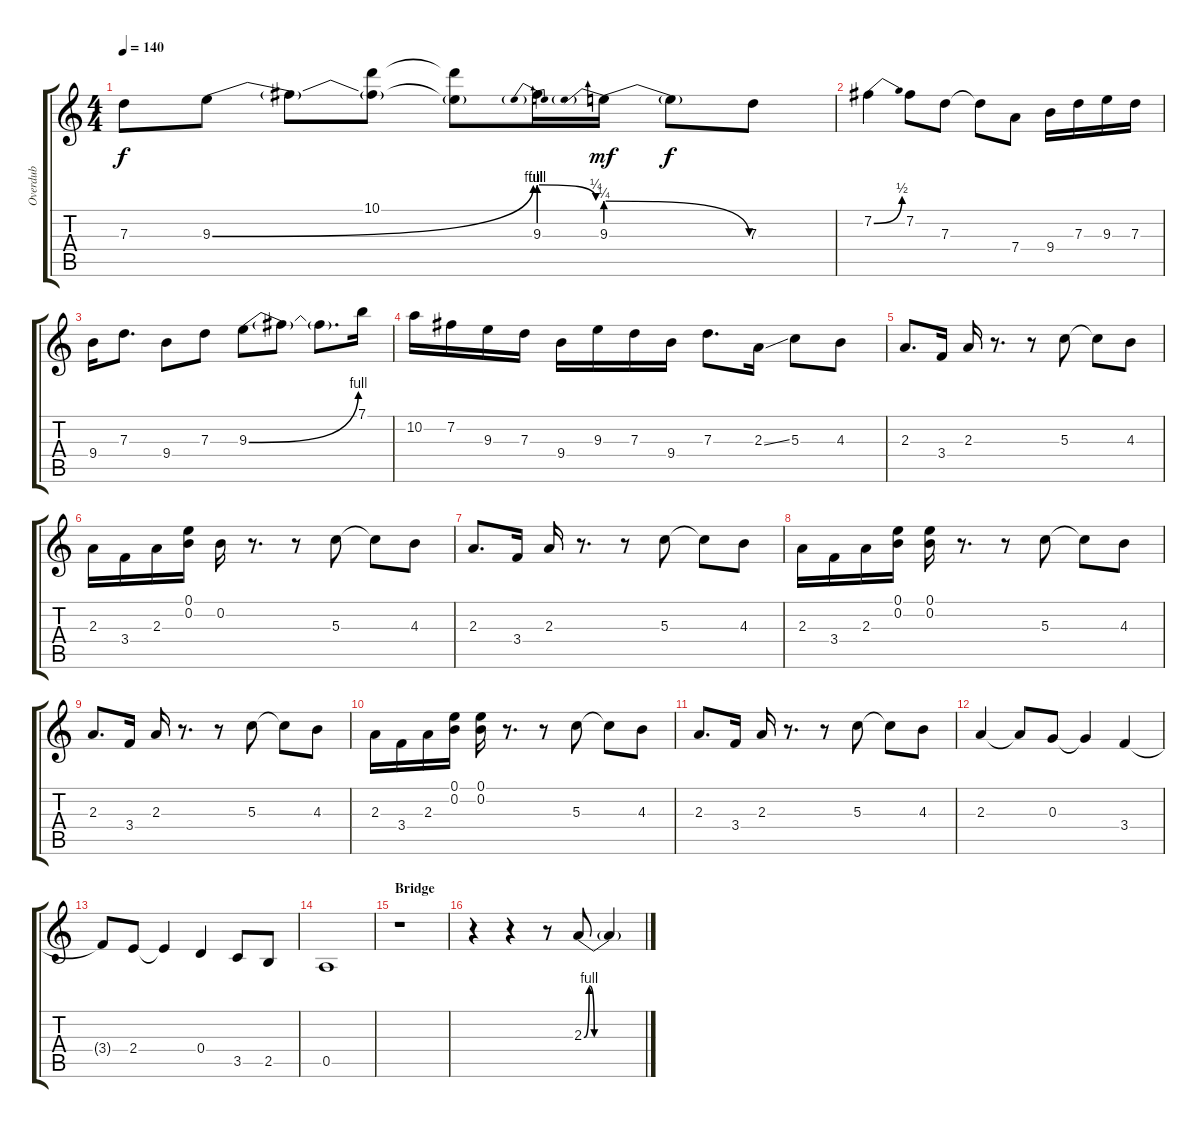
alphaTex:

\track ("Overdub" "Overdub") {instrument fretlessbass}
\staff {score tabs}
\tuning (E4 B3 G3 D3 A2 E2) {hide}
\ts (4 4)
\tempo 140
\clef g2
\ks c
7.3.8{dy f} 9.3{be (bend 0 0 60 4)}.8 9.3{t}.8 (10.1 9.3{t}).8 (10.1{t} 9.3{t}).8 9.3{be (prebendrelease 0 4 60 1)}.16 9.3{be (prebendrelease 0 1 60 0)}.16{dy mf} 9.3{t}.8{dy f} 7.3.8 |
7.2{be (bend 0 0 60 2)}.4 7.2.8 7.3.8 7.3{t}.8 7.4.8 9.4.16 7.3.16 9.3.16 7.3.16 |
9.4.16 7.3.8{d} 9.4.8 7.3.8 9.3{be (bend 0 0 60 4)}.8 9.3{t}.8 9.3{t}.8{d} 7.1.16 |
10.2.16 7.2.16 9.3.16 7.3.16 9.4.16 9.3.16 7.3.16 9.4.16 7.3.8{d} 2.3{ss}.16 5.3.8 4.3.8 |
2.3.8{d} 3.4.16 2.3.16 r.8{d} r.8 5.3.8 5.3{t}.8 4.3.8 |
2.3.16 3.4.16 2.3.16 (0.1 0.2).16 0.2.16 r.8{d} r.8 5.3.8 5.3{t}.8 4.3.8 |
2.3.8{d} 3.4.16 2.3.16 r.8{d} r.8 5.3.8 5.3{t}.8 4.3.8 |
2.3.16 3.4.16 2.3.16 (0.1 0.2).16 (0.1 0.2).16 r.8{d} r.8 5.3.8 5.3{t}.8 4.3.8 |
2.3.8{d} 3.4.16 2.3.16 r.8{d} r.8 5.3.8 5.3{t}.8 4.3.8 |
2.3.16 3.4.16 2.3.16 (0.1 0.2).16 (0.1 0.2).16 r.8{d} r.8 5.3.8 5.3{t}.8 4.3.8 |
2.3.8{d} 3.4.16 2.3.16 r.8{d} r.8 5.3.8 5.3{t}.8 4.3.8 |
2.3.4 2.3{t}.8 0.3.8 0.3{t}.4 3.4.4 |
3.4{t}.8 2.4.8 2.4{t}.4 0.4.4 3.5.8 2.5.8 |
0.5.1 |
\section ("" "Bridge")
r.1 |
r.4 r.4 r.8 2.3{be (custom 0 0 5 4 10 0 60 0)}.8 2.3{t}.4
